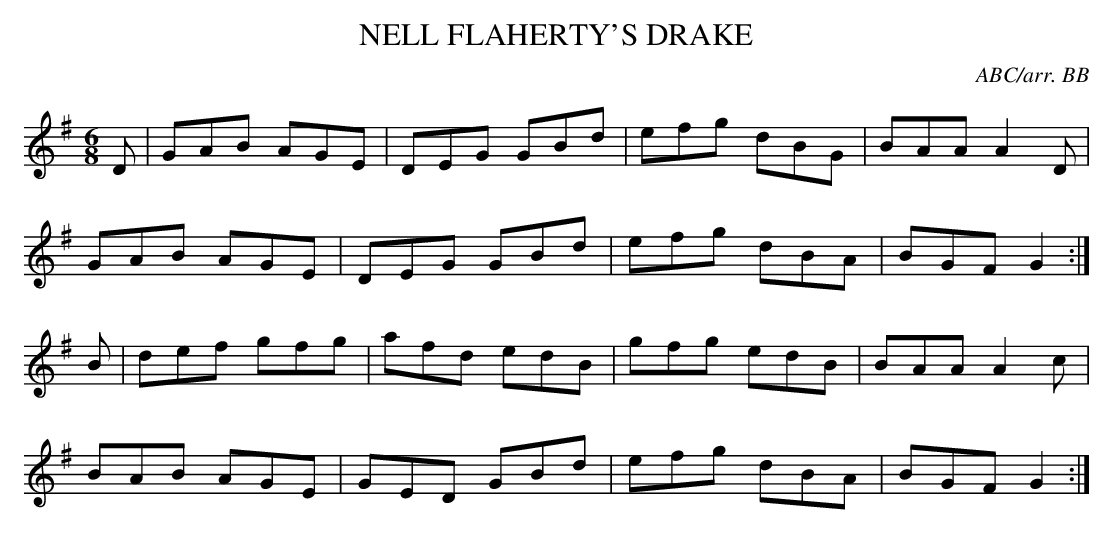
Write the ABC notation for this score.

X:1
T:NELL FLAHERTY'S DRAKE
C:ABC/arr. BB
L:1/8
M:6/8
K:G
D|GAB AGE|DEG GBd|efg dBG|BAA A2D|
GAB AGE|DEG GBd|efg dBA|BGF G2:|
B|def gfg|afd edB|gfg edB|BAA A2c|
BAB AGE|GED GBd|efg dBA|BGF G2:|
